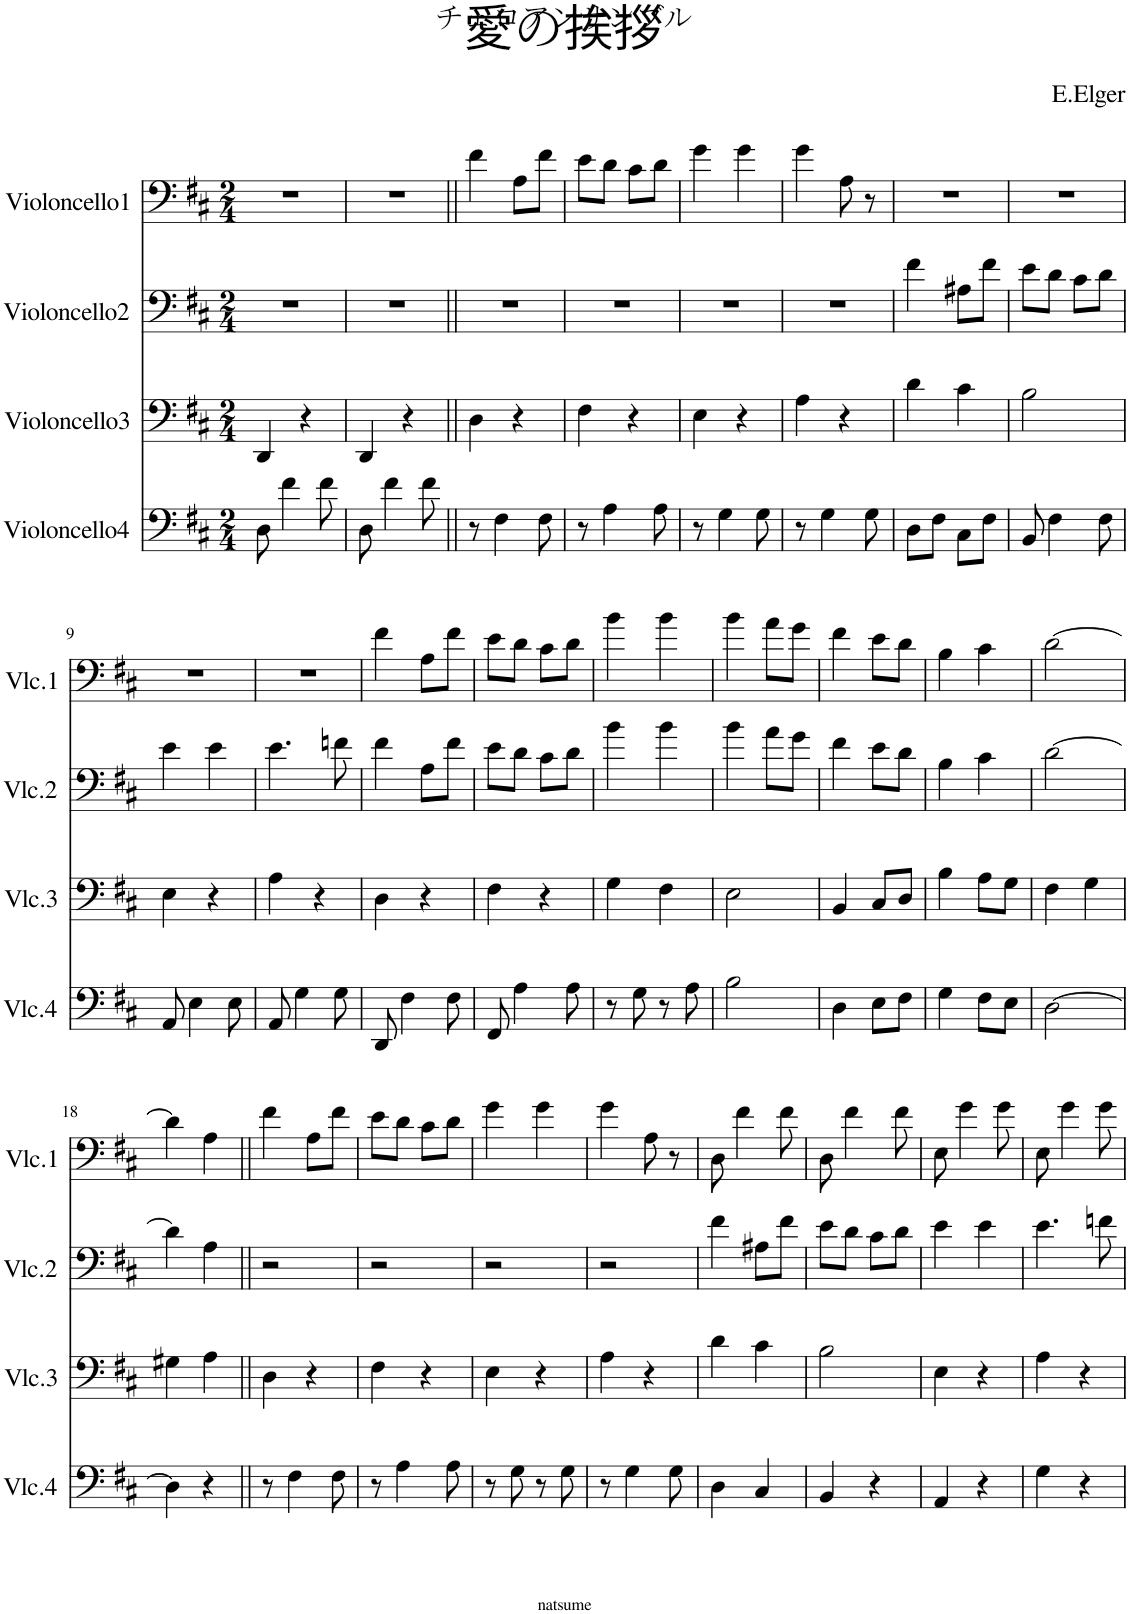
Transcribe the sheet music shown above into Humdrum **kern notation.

**kern	**kern	**kern	**kern
*part4	*part3	*part2	*part1
*staff4	*staff3	*staff2	*staff1
*I"Violoncello4	*I"Violoncello3	*I"Violoncello2	*I"Violoncello1
*I'Vlc.4	*I'Vlc.3	*I'Vlc.2	*I'Vlc.1
*clefF4	*clefF4	*clefF4	*clefF4
*k[f#c#]	*k[f#c#]	*k[f#c#]	*k[f#c#]
*M2/4	*M2/4	*M2/4	*M2/4
=1	=1	=1	=1
8D\	4DD/	2r	2r
4f#\	.	.	.
.	4r	.	.
8f#\	.	.	.
=2	=2	=2	=2
8D\	4DD/	2r	2r
4f#\	.	.	.
.	4r	.	.
8f#\	.	.	.
=3||	=3||	=3||	=3||
8r	4D\	2r	4f#\
4F#\	.	.	.
.	4r	.	8A\L
8F#\	.	.	8f#\J
=4	=4	=4	=4
8r	4F#\	2r	8e\L
4A\	.	.	8d\J
.	4r	.	8c#\L
8A\	.	.	8d\J
=5	=5	=5	=5
8r	4E\	2r	4g\
4G\	.	.	.
.	4r	.	4g\
8G\	.	.	.
=6	=6	=6	=6
8r	4A\	2r	4g\
4G\	.	.	.
.	4r	.	8A\
8G\	.	.	8r
=7	=7	=7	=7
8D\L	4d\	4f#\	2r
8F#\J	.	.	.
8C#\L	4c#\	8A#X\L	.
8F#\J	.	8f#\J	.
=8	=8	=8	=8
8BB/	2B\	8e\L	2r
4F#\	.	8d\J	.
.	.	8c#\L	.
8F#\	.	8d\J	.
!!LO:LB:g=z
=9	=9	=9	=9
8AA/	4E\	4e\	2r
4E\	.	.	.
.	4r	4e\	.
8E\	.	.	.
=10	=10	=10	=10
8AA/	4A\	4.e\	2r
4G\	.	.	.
.	4r	.	.
8G\	.	8fn\	.
=11	=11	=11	=11
8DD/	4D\	4f#\	4f#\
4F#\	.	.	.
.	4r	8A\L	8A\L
8F#\	.	8f#\J	8f#\J
=12	=12	=12	=12
8FF#/	4F#\	8e\L	8e\L
4A\	.	8d\J	8d\J
.	4r	8c#\L	8c#\L
8A\	.	8d\J	8d\J
=13	=13	=13	=13
8r	4G\	4b\	4b\
8G\	.	.	.
8r	4F#\	4b\	4b\
8A\	.	.	.
=14	=14	=14	=14
2B\	2E\	4b\	4b\
.	.	8a\L	8a\L
.	.	8g\J	8g\J
=15	=15	=15	=15
4D\	4BB/	4f#\	4f#\
8E\L	8C#/L	8e\L	8e\L
8F#\J	8D/J	8d\J	8d\J
=16	=16	=16	=16
4G\	4B\	4B\	4B\
8F#\L	8A\L	4c#\	4c#\
8E\J	8G\J	.	.
=17	=17	=17	=17
[2D\	4F#\	[2d\	[2d\
.	4G\	.	.
!!LO:LB:g=z
=18	=18	=18	=18
4D\]	4G#X\	4d\]	4d\]
4r	4A\	4A\	4A\
=19||	=19||	=19||	=19||
8r	4D\	2r	4f#\
4F#\	.	.	.
.	4r	.	8A\L
8F#\	.	.	8f#\J
=20	=20	=20	=20
8r	4F#\	2r	8e\L
4A\	.	.	8d\J
.	4r	.	8c#\L
8A\	.	.	8d\J
=21	=21	=21	=21
8r	4E\	2r	4g\
8G\	.	.	.
8r	4r	.	4g\
8G\	.	.	.
=22	=22	=22	=22
8r	4A\	2r	4g\
4G\	.	.	.
.	4r	.	8A\
8G\	.	.	8r
=23	=23	=23	=23
4D\	4d\	4f#\	8D\
.	.	.	4f#\
4C#/	4c#\	8A#X\L	.
.	.	8f#\J	8f#\
=24	=24	=24	=24
4BB/	2B\	8e\L	8D\
.	.	8d\J	4f#\
4r	.	8c#\L	.
.	.	8d\J	8f#\
=25	=25	=25	=25
4AA/	4E\	4e\	8E\
.	.	.	4g\
4r	4r	4e\	.
.	.	.	8g\
=26	=26	=26	=26
4G\	4A\	4.e\	8E\
.	.	.	4g\
4r	4r	.	.
.	.	8fn\	8g\
=	=	=	=
*-	*-	*-	*-
